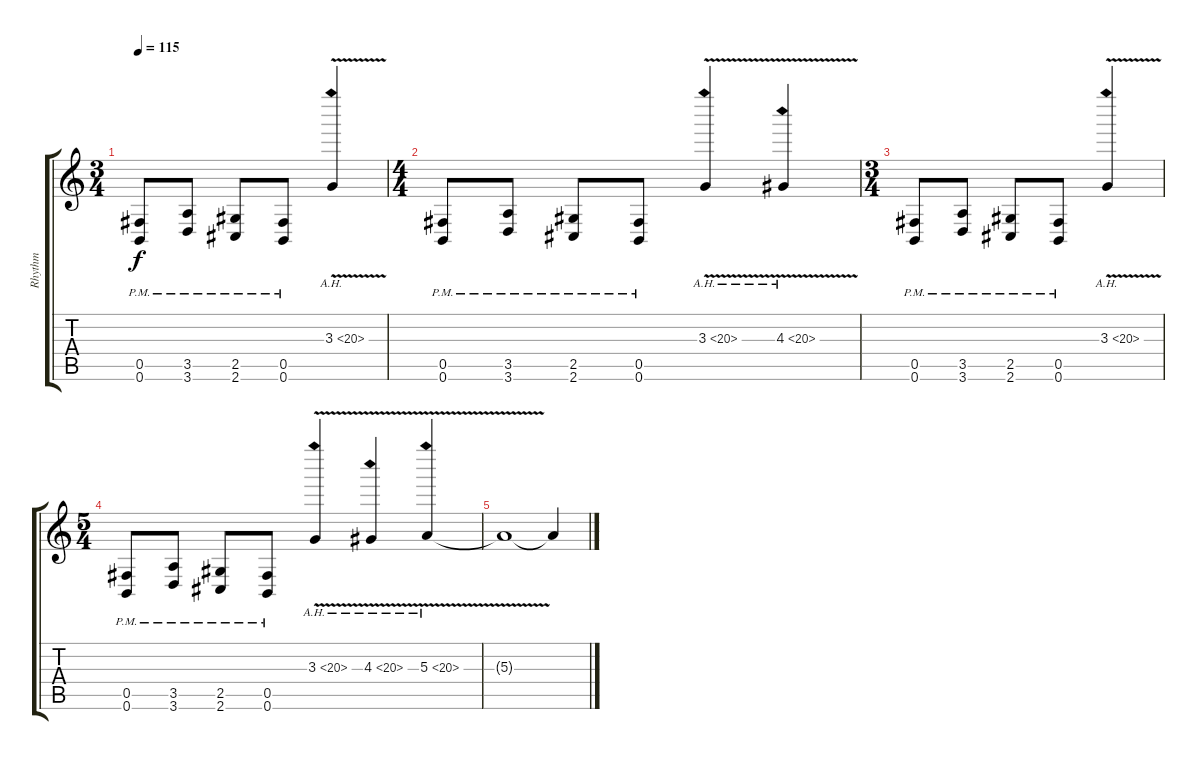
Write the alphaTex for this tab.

\track ("Rhythm " "Rhythm ") {instrument distortionguitar}
\staff {score tabs}
\tuning (Db4 Ab3 E3 B2 Gb2 B1) {hide}
\ts (3 4)
\tempo 115
\clef g2
\ks c
(0.5{pm} 0.6{pm}).8{dy f} (3.5{pm} 3.6{pm}).8 (2.5{pm} 2.6{pm}).8 (0.5{pm} 0.6{pm}).8 3.3{ah 17 v}.4 |
\ts (4 4)
(0.5{pm} 0.6{pm}).8 (3.5{pm} 3.6{pm}).8 (2.5{pm} 2.6{pm}).8 (0.5{pm} 0.6{pm}).8 3.3{ah 17 v}.4 4.3{ah 16 v}.4 |
\ts (3 4)
(0.5{pm} 0.6{pm}).8 (3.5{pm} 3.6{pm}).8 (2.5{pm} 2.6{pm}).8 (0.5{pm} 0.6{pm}).8 3.3{ah 17 v}.4 |
\ts (5 4)
(0.5{pm} 0.6{pm}).8 (3.5{pm} 3.6{pm}).8 (2.5{pm} 2.6{pm}).8 (0.5{pm} 0.6{pm}).8 3.3{ah 17 v}.4 4.3{ah 16 v}.4 5.3{ah 15 v}.4 |
5.3{t}.1 5.3{t}.4
